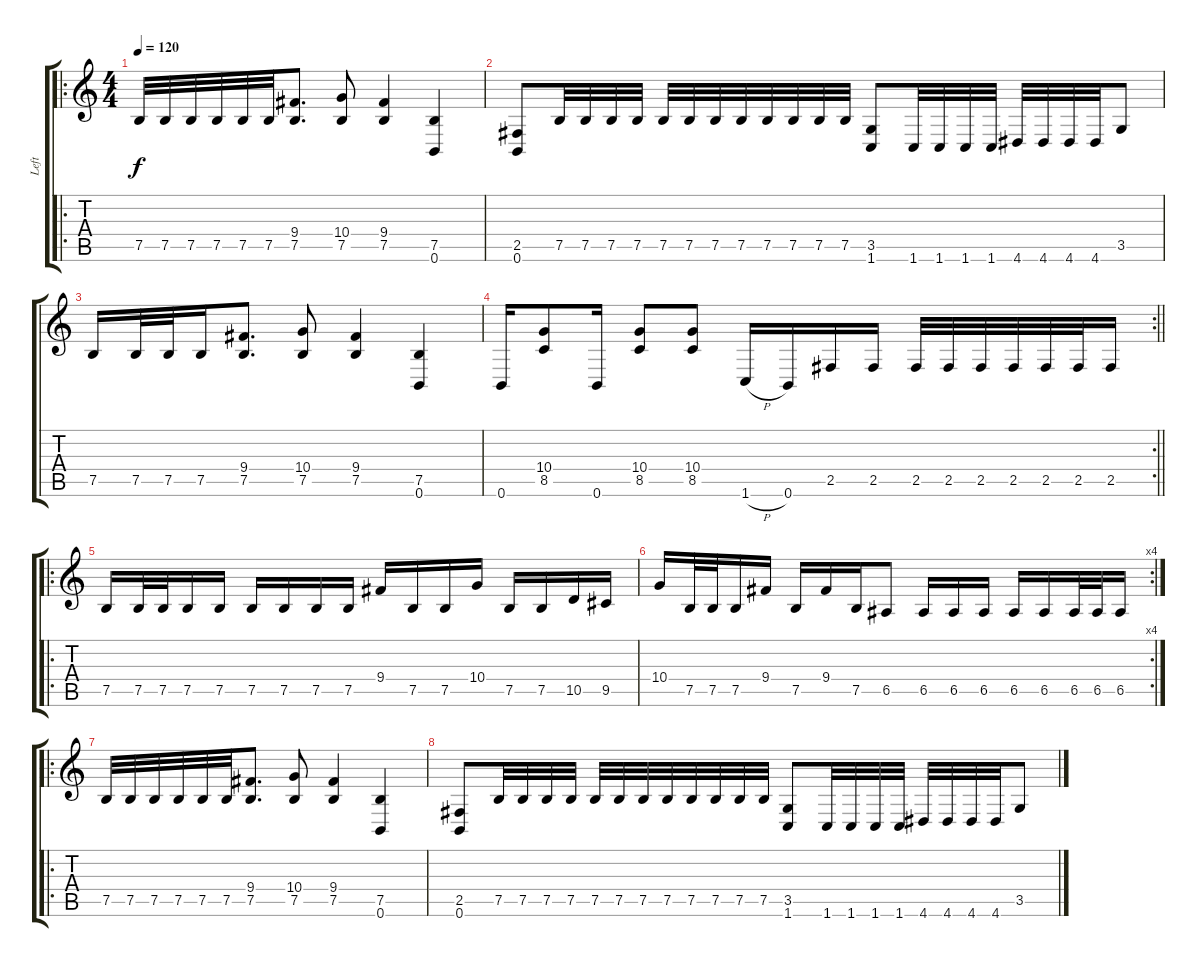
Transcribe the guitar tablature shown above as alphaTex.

\track ("Left" "Left") {instrument distortionguitar}
\staff {score tabs}
\tuning (B3 Gb3 D3 A2 E2 B1) {hide}
\ro
\ts (4 4)
\tempo 120
\clef g2
\ks c
7.5.32{dy f} 7.5.32 7.5.32 7.5.32 7.5.32 7.5.32 (9.4 7.5).8{d} (10.4 7.5).8 (9.4 7.5).4 (7.5 0.6).4 |
(2.5 0.6).8 7.5.32 7.5.32 7.5.32 7.5.32 7.5.32 7.5.32 7.5.32 7.5.32 7.5.32 7.5.32 7.5.32 7.5.32 (3.5 1.6).8 1.6.32 1.6.32 1.6.32 1.6.32 4.6.32 4.6.32 4.6.32 4.6.32 3.5.8 |
7.5.16 7.5.32 7.5.32 7.5.16 (9.4 7.5).8{d} (10.4 7.5).8 (9.4 7.5).4 (7.5 0.6).4 |
\rc 2
\barLineRight lightlight
0.6.16 (10.4 8.5).8 0.6.16 (10.4 8.5).8 (10.4 8.5).8 1.6{h}.16 0.6.16 2.5.16 2.5.16 2.5.32 2.5.32 2.5.32 2.5.32 2.5.32 2.5.32 2.5.16 |
\ro
7.5.16 7.5.32 7.5.32 7.5.16 7.5.16 7.5.16 7.5.16 7.5.16 7.5.16 9.4.16 7.5.16 7.5.16 10.4.16 7.5.16 7.5.16 10.5.16 9.5.16 |
\rc 4
10.4.16 7.5.32 7.5.32 7.5.16 9.4.16 7.5.16 9.4.16 7.5.16 6.5.8 6.5.16 6.5.16 6.5.16 6.5.16 6.5.16 6.5.32 6.5.32 6.5.16 |
\ro
7.5.32 7.5.32 7.5.32 7.5.32 7.5.32 7.5.32 (9.4 7.5).8{d} (10.4 7.5).8 (9.4 7.5).4 (7.5 0.6).4 |
(2.5 0.6).8 7.5.32 7.5.32 7.5.32 7.5.32 7.5.32 7.5.32 7.5.32 7.5.32 7.5.32 7.5.32 7.5.32 7.5.32 (3.5 1.6).8 1.6.32 1.6.32 1.6.32 1.6.32 4.6.32 4.6.32 4.6.32 4.6.32 3.5.8
